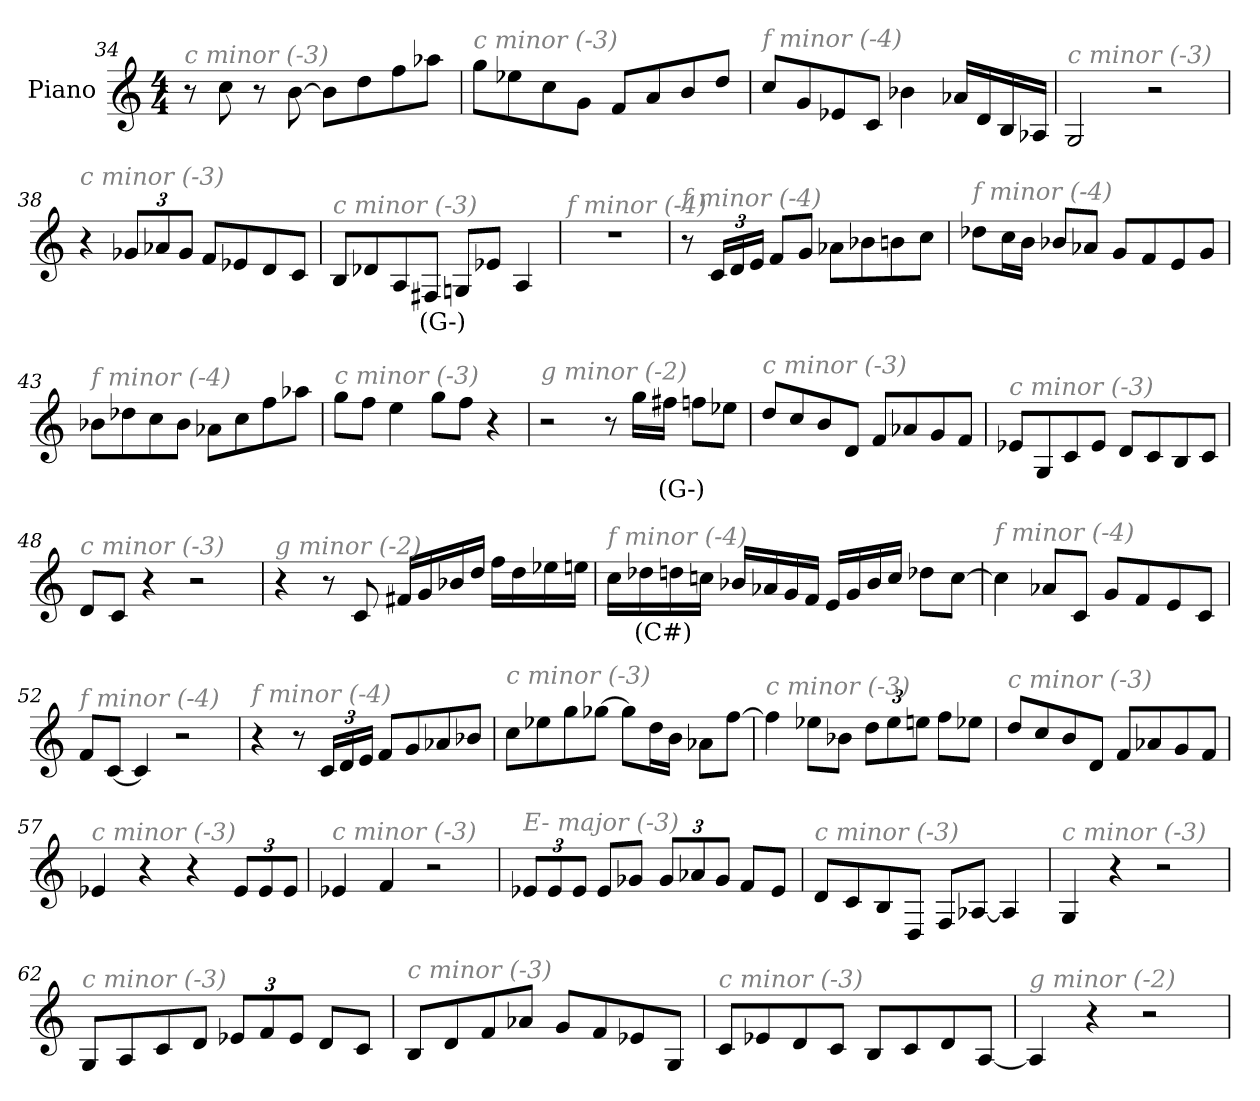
**kern	**text
*part1	*part1
*staff1	*staff1
*I"Piano	*
*I'Pno	*
*clefG2	*
*k[]	*
*M4/4	*
=34	=34
!LO:TX:i:color=#808080:t=c minor (-3)	!
8r	.
8cc\	.
8r	.
[8b\	.
8b\L]	.
8dd\	.
8ff\	.
8aa-X\J	.
=35	=35
!LO:TX:i:color=#808080:t=c minor (-3)	!
8gg\L	.
8ee-X\	.
8cc\	.
8g\J	.
8f/L	.
8a/	.
8b/	.
8dd/J	.
=36	=36
!LO:TX:i:color=#808080:t=f minor (-4)	!
8cc/L	.
8g/	.
8e-X/	.
8c/J	.
4b-X\	.
16a-X/LL	.
16d/	.
16B/	.
16A-X/JJ	.
!!LO:LB:g=z
=37	=37
!LO:TX:i:color=#808080:t=c minor (-3)	!
2G/	.
2r	.
=38	=38
!LO:TX:i:color=#808080:t=c minor (-3)	!
4r	.
*Xbrackettup	*
12g-X/L	.
12a-X/	.
12g-/J	.
8f/L	.
8e-X/	.
8d/	.
8c/J	.
=39	=39
!LO:TX:i:color=#808080:t=c minor (-3)	!
8B/L	.
8d-X/	.
8A/	.
8F#Xi/J	(G-)
8Gn/L	.
8e-X/J	.
4A/	.
=40	=40
!LO:TX:i:color=#808080:t=f minor (-4)	!
1r	.
=41	=41
!LO:TX:i:color=#808080:t=f minor (-4)	!
8r	.
24c/LL	.
24d/	.
24e/JJ	.
8f/L	.
8g/J	.
8a-X\L	.
8b-X\	.
8bn\	.
8cc\J	.
!!LO:PB:g=z
=42	=42
!LO:TX:i:color=#808080:t=f minor (-4)	!
8dd-X\L	.
16cc\L	.
16b\JJ	.
8b-X/L	.
8a-X/J	.
8g/L	.
8f/	.
8e/	.
8g/J	.
=43	=43
!LO:TX:i:color=#808080:t=f minor (-4)	!
8b-X\L	.
8dd-X\	.
8cc\	.
8b-\J	.
8a-X\L	.
8cc\	.
8ff\	.
8aa-X\J	.
=44	=44
!LO:TX:i:color=#808080:t=c minor (-3)	!
8gg\L	.
8ff\J	.
4ee\	.
8gg\L	.
8ff\J	.
4r	.
=45	=45
!LO:TX:i:color=#808080:t=g minor (-2)	!
2r	.
8r	.
16gg\LL	.
16ff#Xi\JJ	(G-)
8ff\L	.
8ee-X\J	.
!!LO:LB:g=z
=46	=46
!LO:TX:i:color=#808080:t=c minor (-3)	!
8dd/L	.
8cc/	.
8b/	.
8d/J	.
8f/L	.
8a-X/	.
8g/	.
8f/J	.
=47	=47
!LO:TX:i:color=#808080:t=c minor (-3)	!
8e-X/L	.
8G/	.
8c/	.
8e-/J	.
8d/L	.
8c/	.
8B/	.
8c/J	.
=48	=48
!LO:TX:i:color=#808080:t=c minor (-3)	!
8d/L	.
8c/J	.
4r	.
2r	.
=49	=49
!LO:TX:i:color=#808080:t=g minor (-2)	!
4r	.
8r	.
8c/	.
16f#X/LL	.
16g/	.
16b-X/	.
16dd/JJ	.
16ff\LL	.
16dd\	.
16ee-X\	.
16een\JJ	.
!!LO:LB:g=z
=50	=50
!LO:TX:i:color=#808080:t=f minor (-4)	!
16cc\LL	.
16dd-Xi\	(C#)
16dd\	.
16ccn\JJ	.
16b-X/LL	.
16a-X/	.
16g/	.
16f/JJ	.
16e/LL	.
16g/	.
16b-/	.
16cc/JJ	.
8dd-X\L	.
[8cc\J	.
=51	=51
!LO:TX:i:color=#808080:t=f minor (-4)	!
4cc\]	.
8a-X/L	.
8c/J	.
8g/L	.
8f/	.
8e/	.
8c/J	.
=52	=52
!LO:TX:i:color=#808080:t=f minor (-4)	!
8f/L	.
[8c/J	.
4c/]	.
2r	.
=53	=53
!LO:TX:i:color=#808080:t=f minor (-4)	!
4r	.
8r	.
24c/LL	.
24d/	.
24e/JJ	.
8f/L	.
8g/	.
8a-X/	.
8b-X/J	.
!!LO:LB:g=z
=54	=54
!LO:TX:i:color=#808080:t=c minor (-3)	!
8cc\L	.
8ee-X\	.
8gg\	.
[8gg-X\J	.
8gg-\L]	.
16dd\L	.
16b\JJ	.
8a-X\L	.
[8ff\J	.
=55	=55
!LO:TX:i:color=#808080:t=c minor (-3)	!
4ff\]	.
8ee-X\L	.
8b-X\J	.
12dd\L	.
12ee-\	.
12een\J	.
8ff\L	.
8ee-X\J	.
=56	=56
!LO:TX:i:color=#808080:t=c minor (-3)	!
8dd/L	.
8cc/	.
8b/	.
8d/J	.
8f/L	.
8a-X/	.
8g/	.
8f/J	.
=57	=57
!LO:TX:i:color=#808080:t=c minor (-3)	!
4e-X/	.
4r	.
4r	.
12e-/L	.
12e-/	.
12e-/J	.
!!LO:LB:g=z
=58	=58
!LO:TX:i:color=#808080:t=c minor (-3)	!
4e-X/	.
4f/	.
2r	.
=59	=59
!LO:TX:i:color=#808080:t=E- major (-3)	!
12e-X/L	.
12e-/	.
12e-/J	.
8e-/L	.
8g-X/J	.
12g-/L	.
12a-X/	.
12g-/J	.
8f/L	.
8e-/J	.
=60	=60
!LO:TX:i:color=#808080:t=c minor (-3)	!
8d/L	.
8c/	.
8B/	.
8D/J	.
8F/L	.
[8A-X/J	.
4A-/]	.
=61	=61
!LO:TX:i:color=#808080:t=c minor (-3)	!
4G/	.
4r	.
2r	.
=62	=62
!LO:TX:i:color=#808080:t=c minor (-3)	!
8G/L	.
8A/	.
8c/	.
8d/J	.
12e-X/L	.
12f/	.
12e-/J	.
8d/L	.
8c/J	.
!!LO:LB:g=z
=63	=63
!LO:TX:i:color=#808080:t=c minor (-3)	!
8B/L	.
8d/	.
8f/	.
8a-X/J	.
8g/L	.
8f/	.
8e-X/	.
8G/J	.
=64	=64
!LO:TX:i:color=#808080:t=c minor (-3)	!
8c/L	.
8e-X/	.
8d/	.
8c/J	.
8B/L	.
8c/	.
8d/	.
[8A/J	.
=65	=65
!LO:TX:i:color=#808080:t=g minor (-2)	!
4A/]	.
4r	.
2r	.
=	=
*-	*-
